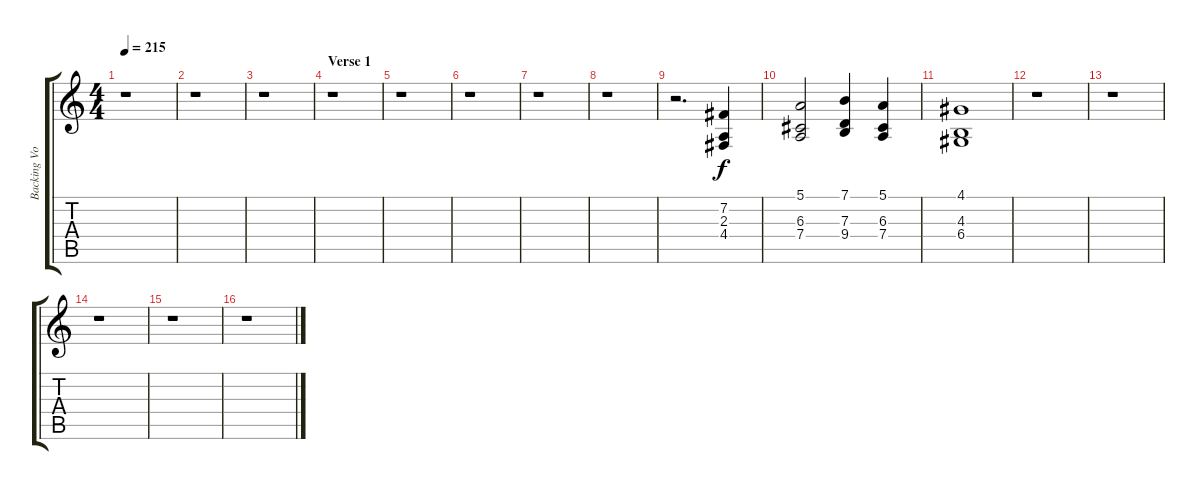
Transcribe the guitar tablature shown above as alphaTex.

\track ("Backing Vocals" "Backing Vo") {instrument choiraahs}
\staff {score tabs}
\tuning (E4 B3 G3 D3 A2 E2) {hide}
\ts (4 4)
\tempo 215
\clef g2
\ks c
r.1{dy f} |
r.1 |
r.1 |
\section ("" "Verse 1")
r.1 |
r.1 |
r.1 |
r.1 |
r.1 |
r.2{d} (7.2 2.3 4.4).4 |
(5.1 6.3 7.4).2 (7.1 7.3 9.4).4 (5.1 6.3 7.4).4 |
(4.1 4.3 6.4).1 |
r.1 |
r.1 |
r.1 |
r.1 |
r.1
